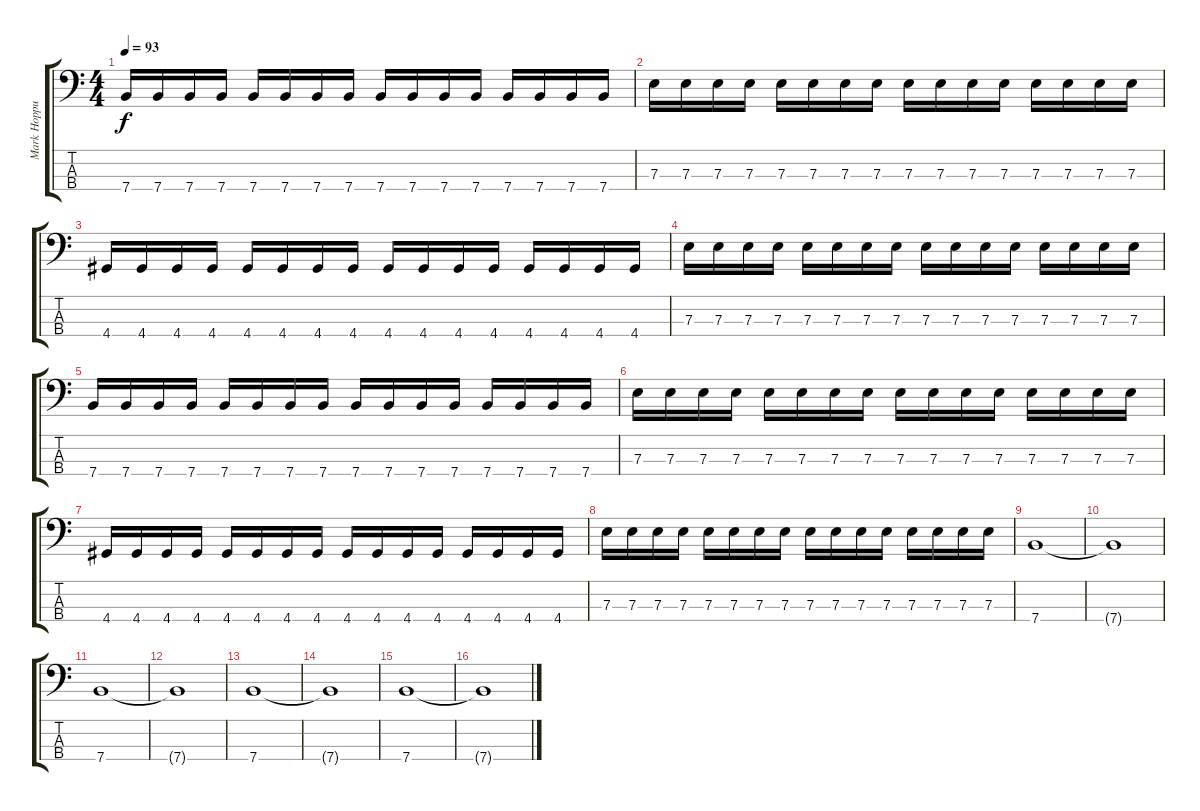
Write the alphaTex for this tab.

\track ("Mark Hoppus" "Mark Hoppu") {instrument electricbasspick}
\staff {score tabs}
\tuning (G2 D2 A1 E1) {hide}
\ts (4 4)
\tempo 93
\clef f4
\ks c
7.4.16{dy f} 7.4.16 7.4.16 7.4.16 7.4.16 7.4.16 7.4.16 7.4.16 7.4.16 7.4.16 7.4.16 7.4.16 7.4.16 7.4.16 7.4.16 7.4.16 |
7.3.16 7.3.16 7.3.16 7.3.16 7.3.16 7.3.16 7.3.16 7.3.16 7.3.16 7.3.16 7.3.16 7.3.16 7.3.16 7.3.16 7.3.16 7.3.16 |
4.4.16 4.4.16 4.4.16 4.4.16 4.4.16 4.4.16 4.4.16 4.4.16 4.4.16 4.4.16 4.4.16 4.4.16 4.4.16 4.4.16 4.4.16 4.4.16 |
7.3.16 7.3.16 7.3.16 7.3.16 7.3.16 7.3.16 7.3.16 7.3.16 7.3.16 7.3.16 7.3.16 7.3.16 7.3.16 7.3.16 7.3.16 7.3.16 |
7.4.16 7.4.16 7.4.16 7.4.16 7.4.16 7.4.16 7.4.16 7.4.16 7.4.16 7.4.16 7.4.16 7.4.16 7.4.16 7.4.16 7.4.16 7.4.16 |
7.3.16 7.3.16 7.3.16 7.3.16 7.3.16 7.3.16 7.3.16 7.3.16 7.3.16 7.3.16 7.3.16 7.3.16 7.3.16 7.3.16 7.3.16 7.3.16 |
4.4.16 4.4.16 4.4.16 4.4.16 4.4.16 4.4.16 4.4.16 4.4.16 4.4.16 4.4.16 4.4.16 4.4.16 4.4.16 4.4.16 4.4.16 4.4.16 |
7.3.16 7.3.16 7.3.16 7.3.16 7.3.16 7.3.16 7.3.16 7.3.16 7.3.16 7.3.16 7.3.16 7.3.16 7.3.16 7.3.16 7.3.16 7.3.16 |
7.4.1 |
7.4{t}.1 |
7.4.1 |
7.4{t}.1 |
7.4.1 |
7.4{t}.1 |
7.4.1 |
7.4{t}.1
